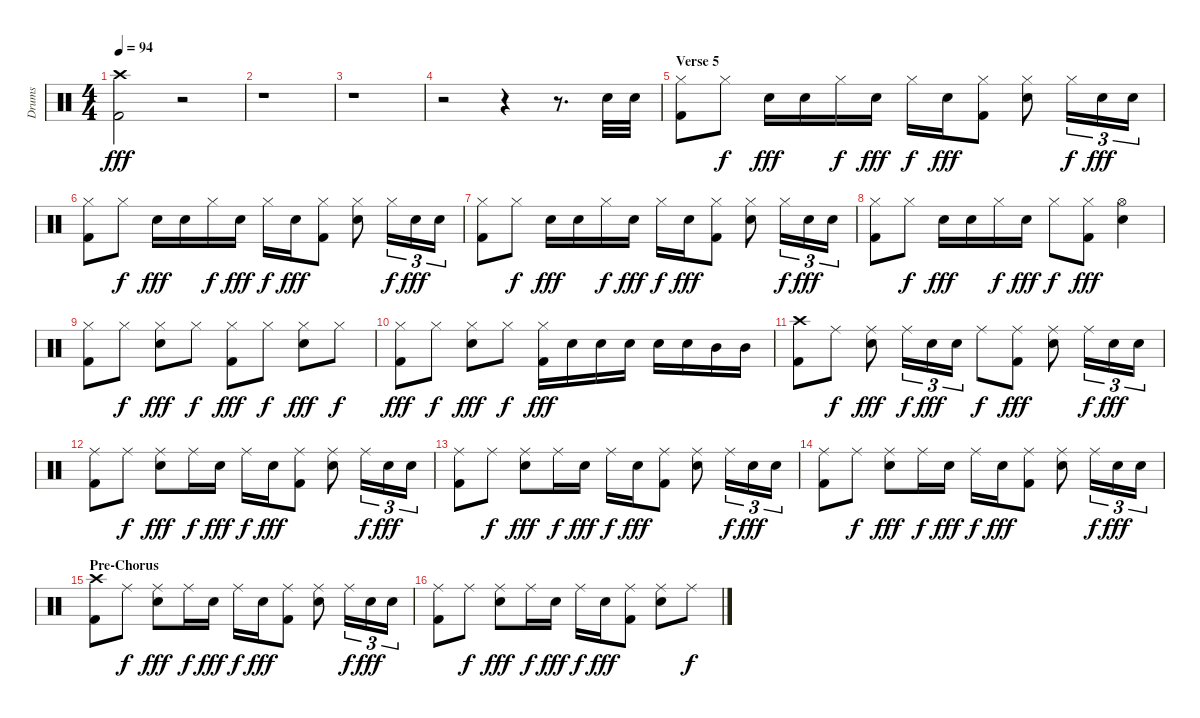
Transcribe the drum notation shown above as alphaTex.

\track ("Drums" "Drums") {instrument percussion}
\staff {score}
\articulation defaults
\ts (4 4)
\tempo 94
\clef neutral
\ks c
("Crash high (hit)" "Kick (hit) 2").2{dy fff} r.2 |
r.1 |
r.1 |
r.2 r.4 r.8{d} "Electric Snare (hit)".32 "Electric Snare (hit)".32 |
\section ("" "Verse 5")
("Hi-Hat (closed)" "Kick (hit) 2").8 "Hi-Hat (closed)".8{dy f} "Electric Snare (hit)".16{dy fff} "Electric Snare (hit)".16 "Hi-Hat (closed)".16{dy f} "Electric Snare (hit)".16{dy fff} "Hi-Hat (closed)".16{dy f} "Electric Snare (hit)".16{dy fff} ("Hi-Hat (closed)" "Kick (hit) 2").8 ("Hi-Hat (closed)" "Electric Snare (hit)").8 "Hi-Hat (closed)".16{tu (3 2) dy f} "Electric Snare (hit)".16{tu (3 2) dy fff} "Electric Snare (hit)".16{tu (3 2)} |
("Hi-Hat (closed)" "Kick (hit) 2").8 "Hi-Hat (closed)".8{dy f} "Electric Snare (hit)".16{dy fff} "Electric Snare (hit)".16 "Hi-Hat (closed)".16{dy f} "Electric Snare (hit)".16{dy fff} "Hi-Hat (closed)".16{dy f} "Electric Snare (hit)".16{dy fff} ("Hi-Hat (closed)" "Kick (hit) 2").8 ("Hi-Hat (closed)" "Electric Snare (hit)").8 "Hi-Hat (closed)".16{tu (3 2) dy f} "Electric Snare (hit)".16{tu (3 2) dy fff} "Electric Snare (hit)".16{tu (3 2)} |
("Hi-Hat (closed)" "Kick (hit) 2").8 "Hi-Hat (closed)".8{dy f} "Electric Snare (hit)".16{dy fff} "Electric Snare (hit)".16 "Hi-Hat (closed)".16{dy f} "Electric Snare (hit)".16{dy fff} "Hi-Hat (closed)".16{dy f} "Electric Snare (hit)".16{dy fff} ("Hi-Hat (closed)" "Kick (hit) 2").8 ("Hi-Hat (closed)" "Electric Snare (hit)").8 "Hi-Hat (closed)".16{tu (3 2) dy f} "Electric Snare (hit)".16{tu (3 2) dy fff} "Electric Snare (hit)".16{tu (3 2)} |
("Hi-Hat (closed)" "Kick (hit) 2").8 "Hi-Hat (closed)".8{dy f} "Electric Snare (hit)".16{dy fff} "Electric Snare (hit)".16 "Hi-Hat (closed)".16{dy f} "Electric Snare (hit)".16{dy fff} "Hi-Hat (closed)".8{dy f} ("Hi-Hat (closed)" "Kick (hit) 2").8{dy fff} ("Hi-Hat (open)" "Electric Snare (hit)").4 |
("Hi-Hat (closed)" "Kick (hit) 2").8 "Hi-Hat (closed)".8{dy f} ("Hi-Hat (closed)" "Electric Snare (hit)").8{dy fff} "Hi-Hat (closed)".8{dy f} ("Hi-Hat (closed)" "Kick (hit) 2").8{dy fff} "Hi-Hat (closed)".8{dy f} ("Hi-Hat (closed)" "Electric Snare (hit)").8{dy fff} "Hi-Hat (closed)".8{dy f} |
("Hi-Hat (closed)" "Kick (hit) 2").8{dy fff} "Hi-Hat (closed)".8{dy f} ("Hi-Hat (closed)" "Electric Snare (hit)").8{dy fff} "Hi-Hat (closed)".8{dy f} ("Hi-Hat (closed)" "Kick (hit) 2").16{dy fff} "Electric Snare (hit)".16 "Electric Snare (hit)".16 "Electric Snare (hit)".16 "Electric Snare (hit)".16 "Electric Snare (hit)".16 "Mid Tom (hit)".16 "Mid Tom (hit)".16 |
("Crash high (hit)" "Kick (hit) 2").8 "Ride (middle)".8{dy f} ("Ride (middle)" "Electric Snare (hit)").8{dy fff} "Ride (middle)".16{tu (3 2) dy f} "Electric Snare (hit)".16{tu (3 2) dy fff} "Electric Snare (hit)".16{tu (3 2)} "Ride (middle)".8{dy f} ("Ride (middle)" "Kick (hit) 2").8{dy fff} ("Ride (middle)" "Electric Snare (hit)").8 "Ride (middle)".16{tu (3 2) dy f} "Electric Snare (hit)".16{tu (3 2) dy fff} "Electric Snare (hit)".16{tu (3 2)} |
("Ride (middle)" "Kick (hit) 2").8 "Ride (middle)".8{dy f} ("Ride (middle)" "Electric Snare (hit)").8{dy fff} "Ride (middle)".16{dy f} "Electric Snare (hit)".16{dy fff} "Ride (middle)".16{dy f} "Electric Snare (hit)".16{dy fff} ("Ride (middle)" "Kick (hit) 2").8 ("Ride (middle)" "Electric Snare (hit)").8 "Ride (middle)".16{tu (3 2) dy f} "Electric Snare (hit)".16{tu (3 2) dy fff} "Electric Snare (hit)".16{tu (3 2)} |
("Ride (middle)" "Kick (hit) 2").8 "Ride (middle)".8{dy f} ("Ride (middle)" "Electric Snare (hit)").8{dy fff} "Ride (middle)".16{dy f} "Electric Snare (hit)".16{dy fff} "Ride (middle)".16{dy f} "Electric Snare (hit)".16{dy fff} ("Ride (middle)" "Kick (hit) 2").8 ("Ride (middle)" "Electric Snare (hit)").8 "Ride (middle)".16{tu (3 2) dy f} "Electric Snare (hit)".16{tu (3 2) dy fff} "Electric Snare (hit)".16{tu (3 2)} |
("Ride (middle)" "Kick (hit) 2").8 "Ride (middle)".8{dy f} ("Ride (middle)" "Electric Snare (hit)").8{dy fff} "Ride (middle)".16{dy f} "Electric Snare (hit)".16{dy fff} "Ride (middle)".16{dy f} "Electric Snare (hit)".16{dy fff} ("Ride (middle)" "Kick (hit) 2").8 ("Ride (middle)" "Electric Snare (hit)").8 "Ride (middle)".16{tu (3 2) dy f} "Electric Snare (hit)".16{tu (3 2) dy fff} "Electric Snare (hit)".16{tu (3 2)} |
\section ("" "Pre-Chorus")
("Crash high (hit)" "Kick (hit) 2").8 "Ride (middle)".8{dy f} ("Ride (middle)" "Electric Snare (hit)").8{dy fff} "Ride (middle)".16{dy f} "Electric Snare (hit)".16{dy fff} "Ride (middle)".16{dy f} "Electric Snare (hit)".16{dy fff} ("Ride (middle)" "Kick (hit) 2").8 ("Ride (middle)" "Electric Snare (hit)").8 "Ride (middle)".16{tu (3 2) dy f} "Electric Snare (hit)".16{tu (3 2) dy fff} "Electric Snare (hit)".16{tu (3 2)} |
("Ride (middle)" "Kick (hit) 2").8 "Ride (middle)".8{dy f} ("Ride (middle)" "Electric Snare (hit)").8{dy fff} "Ride (middle)".16{dy f} "Electric Snare (hit)".16{dy fff} "Ride (middle)".16{dy f} "Electric Snare (hit)".16{dy fff} ("Ride (middle)" "Kick (hit) 2").8 ("Ride (middle)" "Electric Snare (hit)").8 "Ride (middle)".8{dy f}
